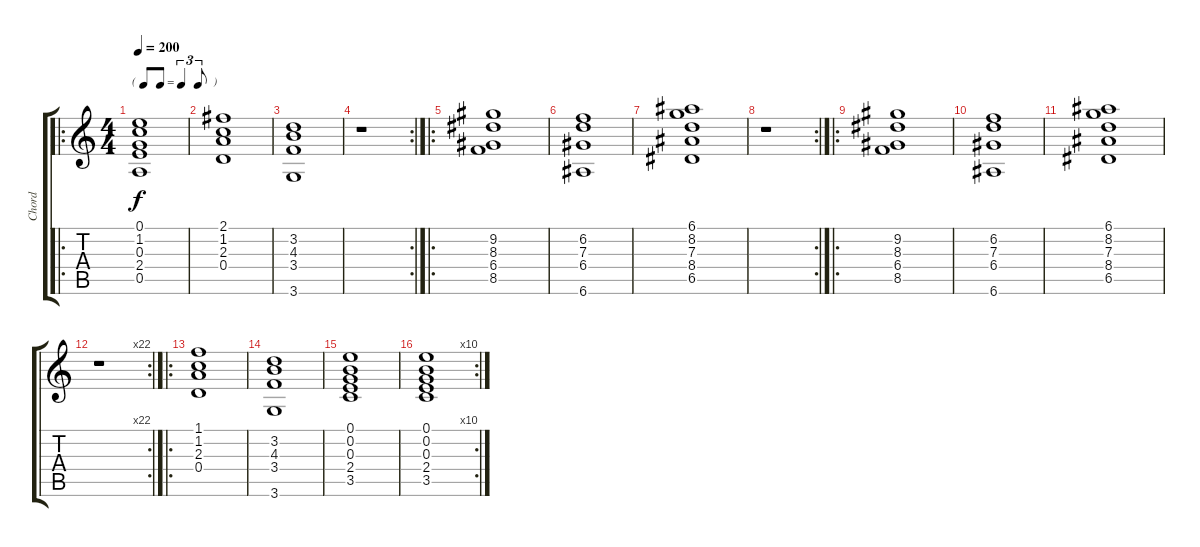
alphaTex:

\track ("Chord" "Chord") {instrument acousticguitarnylon}
\staff {score tabs}
\tuning (E4 B3 G3 D3 A2 E2) {hide}
\ro
\ts (4 4)
\tf triplet8th
\tempo 200
\clef g2
\ks c
(0.1 1.2 0.3 2.4 0.5).1{dy f instrument acousticguitarnylon} |
(2.1 1.2 2.3 0.4).1 |
(3.2 4.3 3.4 3.6).1 |
\rc 2
r.1 |
\ro
(9.2 8.3 6.4 8.5).1 |
(6.2 7.3 6.4 6.6).1 |
(6.1 8.2 7.3 8.4 6.5).1 |
\rc 2
r.1 |
\ro
(9.2 8.3 6.4 8.5).1 |
(6.2 7.3 6.4 6.6).1 |
(6.1 8.2 7.3 8.4 6.5).1 |
\rc 22
r.1 |
\ro
(1.1 1.2 2.3 0.4).1 |
(3.2 4.3 3.4 3.6).1 |
(0.1 0.2 0.3 2.4 3.5).1 |
\rc 10
(0.1 0.2 0.3 2.4 3.5).1
